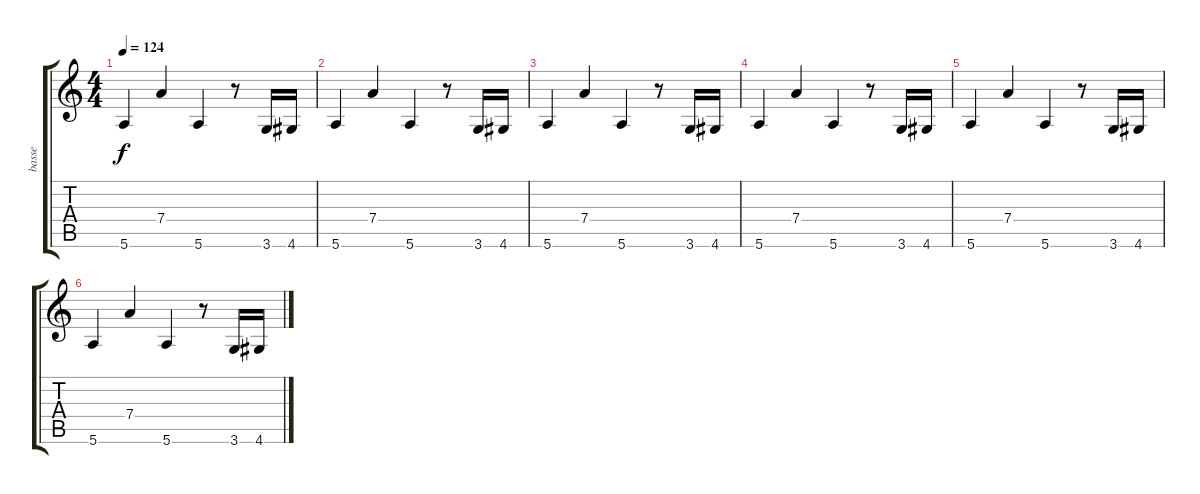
\track ("basse" "basse") {instrument electricbassfinger}
\staff {score tabs}
\tuning (E4 B3 G3 D3 A2 E2) {hide}
\ts (4 4)
\tempo 124
\clef g2
\ks c
5.6.4{dy f} 7.4.4 5.6.4 r.8 3.6.16 4.6.16 |
5.6.4 7.4.4 5.6.4 r.8 3.6.16 4.6.16 |
5.6.4 7.4.4 5.6.4 r.8 3.6.16 4.6.16 |
5.6.4 7.4.4 5.6.4 r.8 3.6.16 4.6.16 |
5.6.4 7.4.4 5.6.4 r.8 3.6.16 4.6.16 |
5.6.4 7.4.4 5.6.4 r.8 3.6.16 4.6.16
